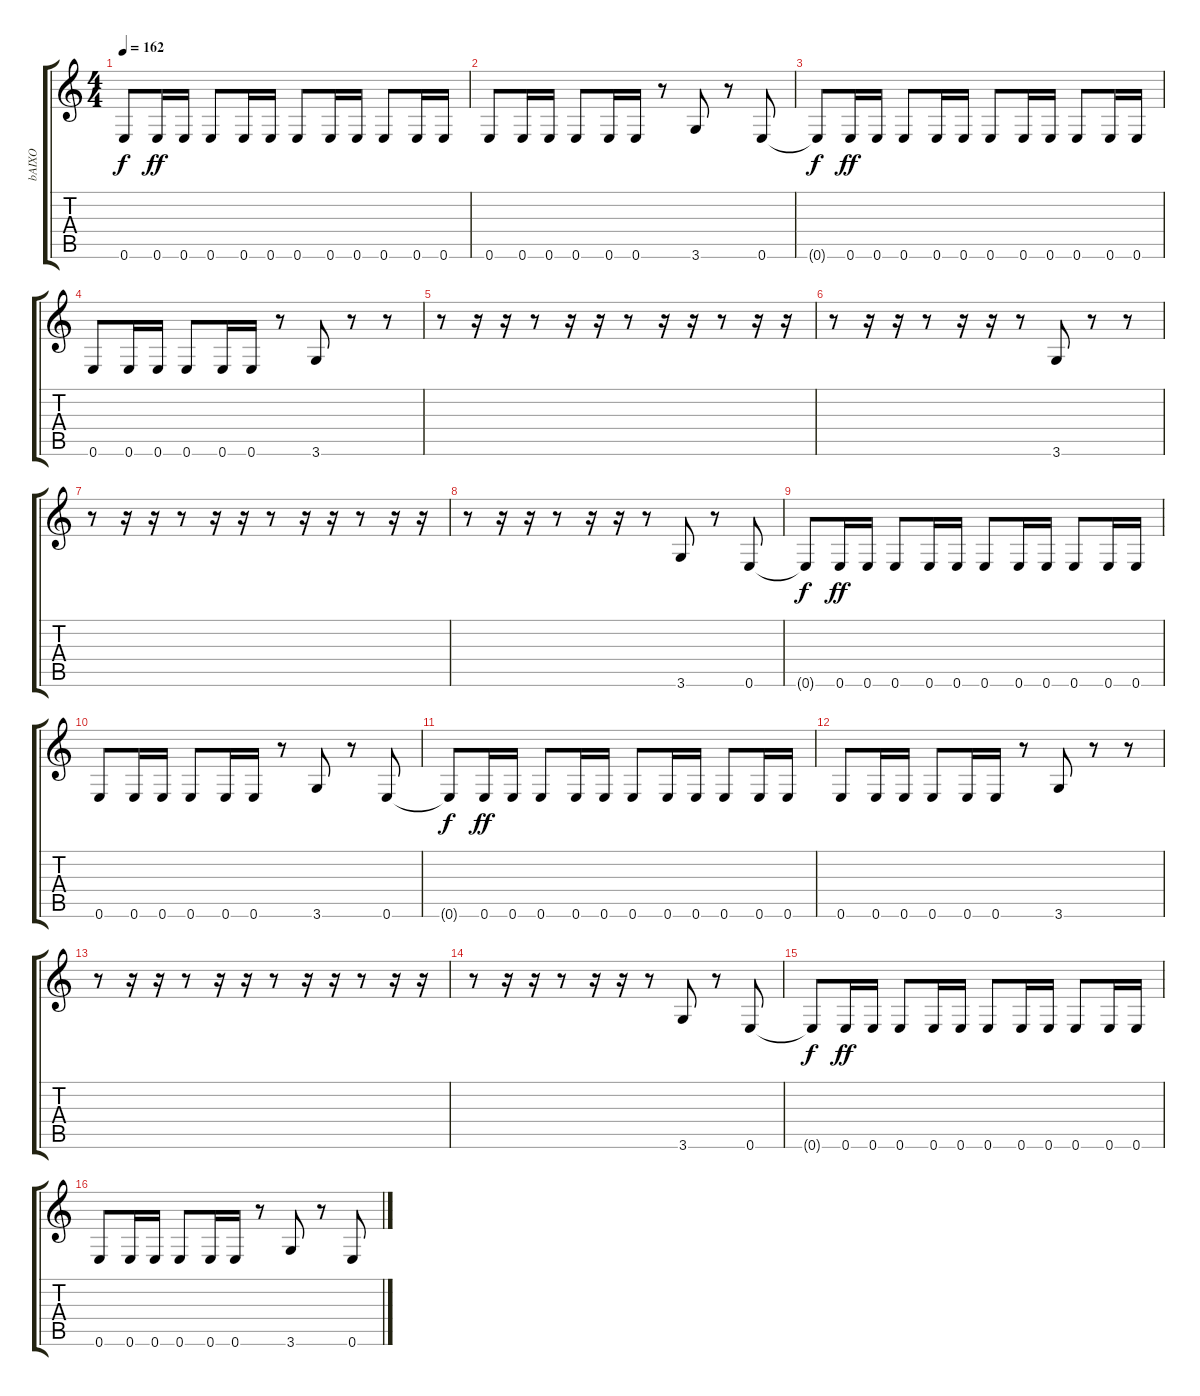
\track ("bAIXO" "bAIXO") {instrument electricbassfinger}
\staff {score tabs}
\tuning (E4 B3 G3 D3 A2 E2) {hide}
\ts (4 4)
\tempo 162
\clef g2
\ks c
0.6{t}.8{dy f} 0.6.16{dy ff} 0.6.16 0.6.8 0.6.16 0.6.16 0.6.8 0.6.16 0.6.16 0.6.8 0.6.16 0.6.16 |
0.6.8 0.6.16 0.6.16 0.6.8 0.6.16 0.6.16 r.8 3.6.8 r.8 0.6.8 |
0.6{t}.8{dy f} 0.6.16{dy ff} 0.6.16 0.6.8 0.6.16 0.6.16 0.6.8 0.6.16 0.6.16 0.6.8 0.6.16 0.6.16 |
0.6.8 0.6.16 0.6.16 0.6.8 0.6.16 0.6.16 r.8 3.6.8 r.8 r.8 |
r.8 r.16 r.16 r.8 r.16 r.16 r.8 r.16 r.16 r.8 r.16 r.16 |
r.8 r.16 r.16 r.8 r.16 r.16 r.8 3.6.8 r.8 r.8 |
r.8 r.16 r.16 r.8 r.16 r.16 r.8 r.16 r.16 r.8 r.16 r.16 |
r.8 r.16 r.16 r.8 r.16 r.16 r.8 3.6.8 r.8 0.6.8 |
0.6{t}.8{dy f} 0.6.16{dy ff} 0.6.16 0.6.8 0.6.16 0.6.16 0.6.8 0.6.16 0.6.16 0.6.8 0.6.16 0.6.16 |
0.6.8 0.6.16 0.6.16 0.6.8 0.6.16 0.6.16 r.8 3.6.8 r.8 0.6.8 |
0.6{t}.8{dy f} 0.6.16{dy ff} 0.6.16 0.6.8 0.6.16 0.6.16 0.6.8 0.6.16 0.6.16 0.6.8 0.6.16 0.6.16 |
0.6.8 0.6.16 0.6.16 0.6.8 0.6.16 0.6.16 r.8 3.6.8 r.8 r.8 |
r.8 r.16 r.16 r.8 r.16 r.16 r.8 r.16 r.16 r.8 r.16 r.16 |
r.8 r.16 r.16 r.8 r.16 r.16 r.8 3.6.8 r.8 0.6.8 |
0.6{t}.8{dy f} 0.6.16{dy ff} 0.6.16 0.6.8 0.6.16 0.6.16 0.6.8 0.6.16 0.6.16 0.6.8 0.6.16 0.6.16 |
0.6.8 0.6.16 0.6.16 0.6.8 0.6.16 0.6.16 r.8 3.6.8 r.8 0.6.8
